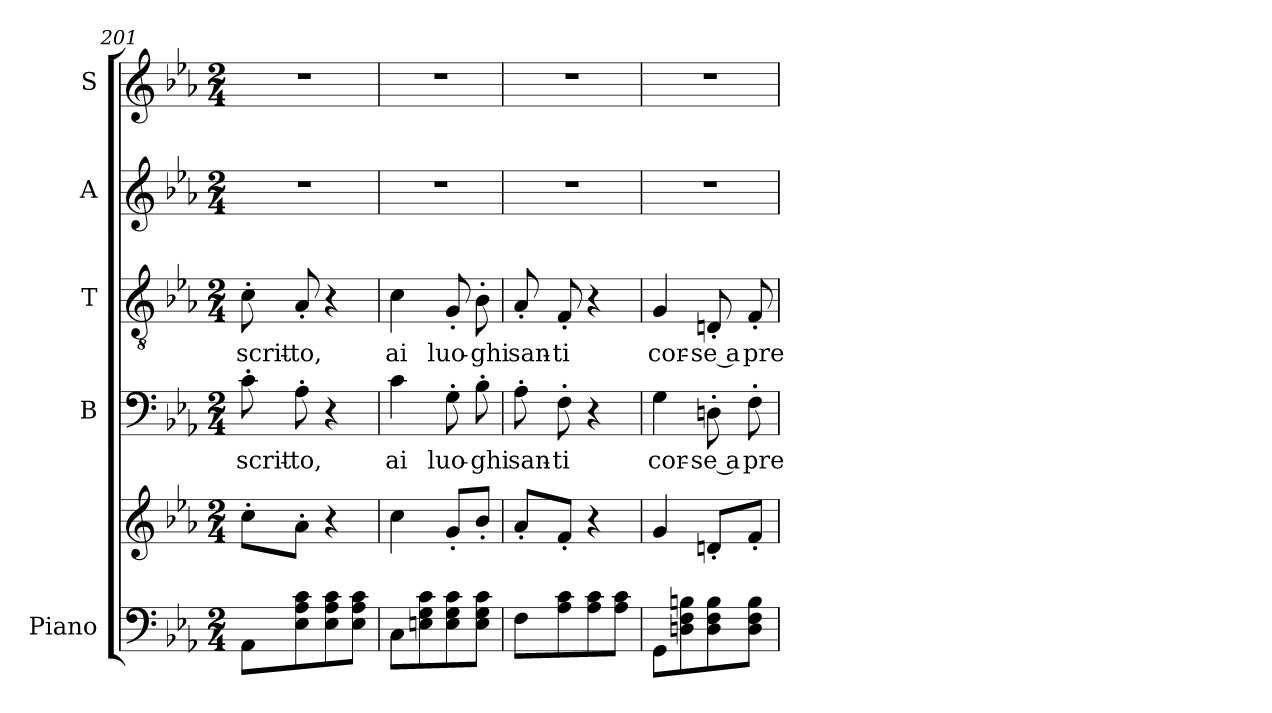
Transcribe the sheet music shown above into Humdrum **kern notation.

**kern	**kern	**kern	**text	**kern	**text	**kern	**kern
*part5	*part5	*part4	*part4	*part3	*part3	*part2	*part1
*staff6	*staff5	*staff4	*staff4	*staff3	*staff3	*staff2	*staff1
*I"Piano	*	*I"B	*	*I"T	*	*I"A	*I"S
*I'Pno	*	*I'B	*	*I'T	*	*I'A	*I'S
*clefF4	*clefG2	*clefF4	*	*clefGv2	*	*clefG2	*clefG2
*k[b-e-a-]	*k[b-e-a-]	*k[b-e-a-]	*	*k[b-e-a-]	*	*k[b-e-a-]	*k[b-e-a-]
*M2/4	*M2/4	*M2/4	*	*M2/4	*	*M2/4	*M2/4
=201	=201	=201	=201	=201	=201	=201	=201
!	!	!	!LO:LY:b	!	!LO:LY:b	!	!
8AA-\L	8cc'\L	8c'\	-scrit-	8c'\	-scrit-	2r	2r
!	!	!	!LO:LY:b	!	!LO:LY:b	!	!
8E-\ 8A-\ 8c\	8a-'\J	8A-'\	-to,	8A-'/	-to,	.	.
8E-\ 8A-\ 8c\	4r	4r	.	4r	.	.	.
8E-\ 8A-\ 8c\J	.	.	.	.	.	.	.
=202	=202	=202	=202	=202	=202	=202	=202
!	!	!	!LO:LY:b	!	!LO:LY:b	!	!
8C\L	4cc\	4c\	ai	4c\	ai	2r	2r
8En\ 8G\ 8c\	.	.	.	.	.	.	.
!	!	!	!LO:LY:b	!	!LO:LY:b	!	!
8E\ 8G\ 8c\	8g'/L	8G'\	luo-	8G'/	luo-	.	.
!	!	!	!LO:LY:b	!	!LO:LY:b	!	!
8E\ 8G\ 8c\J	8b-'/J	8B-'\	-ghi	8B-'\	-ghi	.	.
=203	=203	=203	=203	=203	=203	=203	=203
!	!	!	!LO:LY:b	!	!LO:LY:b	!	!
8F\L	8a-'/L	8A-'\	san-	8A-'/	san-	2r	2r
!	!	!	!LO:LY:b	!	!LO:LY:b	!	!
8A-\ 8c\	8f'/J	8F'\	-ti	8F'/	-ti	.	.
8A-\ 8c\	4r	4r	.	4r	.	.	.
8A-\ 8c\J	.	.	.	.	.	.	.
=204	=204	=204	=204	=204	=204	=204	=204
!	!	!	!LO:LY:b	!	!LO:LY:b	!	!
8GG\L	4g/	4G\	cor-	4G/	cor-	2r	2r
8Dn\ 8F\ 8Bn\	.	.	.	.	.	.	.
!	!	!	!LO:LY:b	!	!LO:LY:b	!	!
8D\ 8F\ 8B\	8dn'/L	8Dn'\	-se a	8Dn'/	-se a	.	.
!	!	!	!LO:LY:b	!	!LO:LY:b	!	!
8D\ 8F\ 8B\J	8f'/J	8F'\	pre-	8F'/	pre-	.	.
=	=	=	=	=	=	=	=
*-	*-	*-	*-	*-	*-	*-	*-
